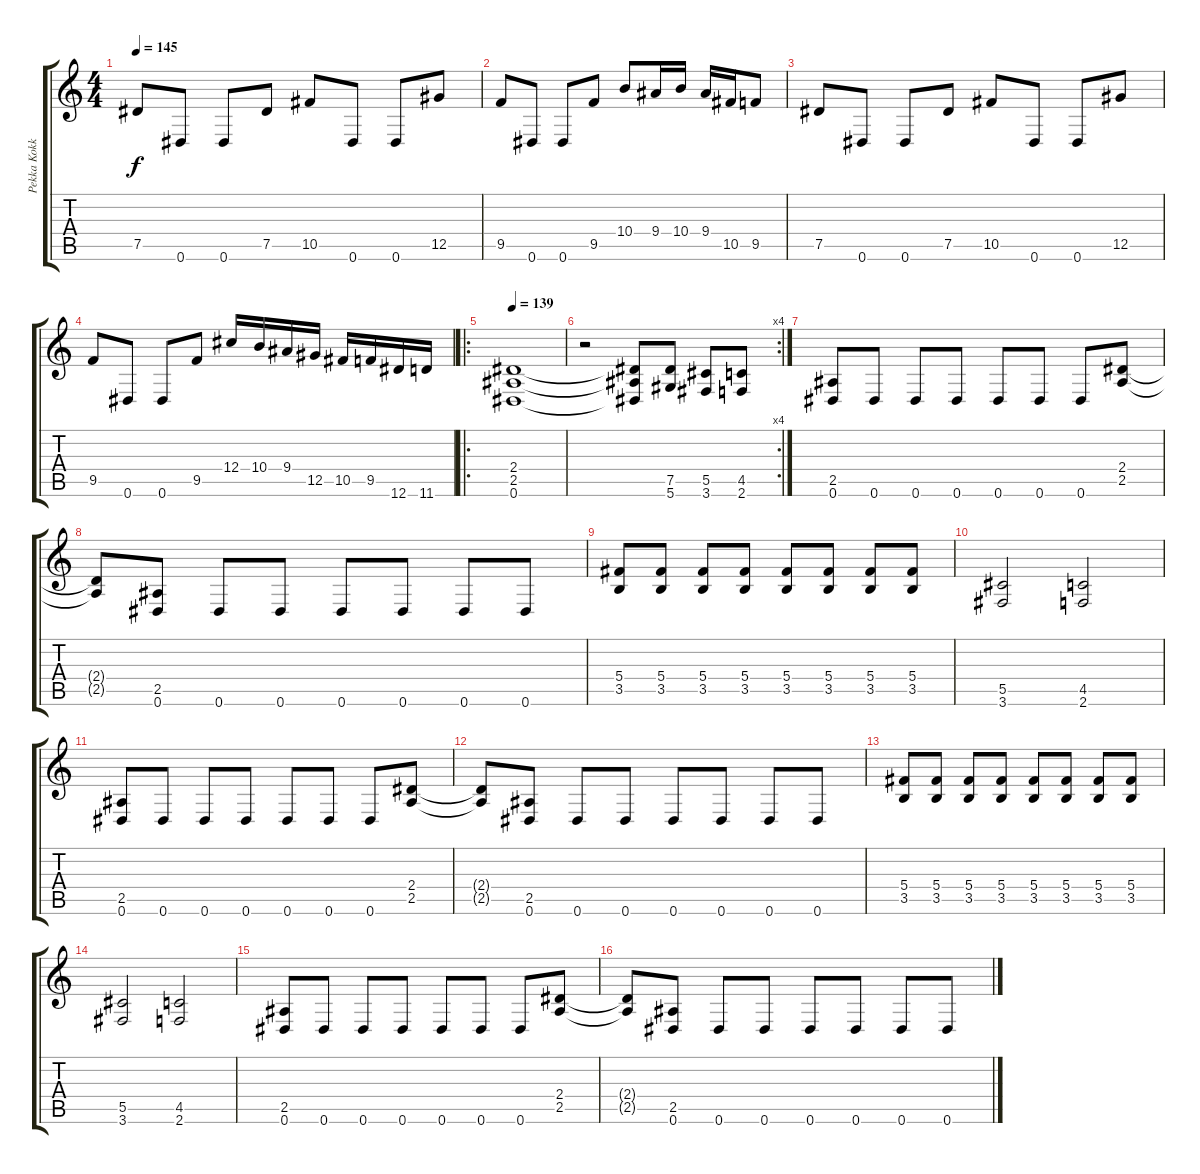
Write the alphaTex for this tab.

\track ("Pekka Kokko " "Pekka Kokk") {instrument distortionguitar}
\staff {score tabs}
\tuning (Eb4 Bb3 Gb3 Db3 Ab2 Eb2) {hide}
\ts (4 4)
\tempo 145
\clef g2
\ks c
7.5.8{dy f} 0.6.8 0.6.8 7.5.8 10.5.8 0.6.8 0.6.8 12.5.8 |
9.5.8 0.6.8 0.6.8 9.5.8 10.4.8 9.4.16 10.4.16 9.4.16 10.5.16 9.5.8 |
7.5.8 0.6.8 0.6.8 7.5.8 10.5.8 0.6.8 0.6.8 12.5.8 |
9.5.8 0.6.8 0.6.8 9.5.8 12.4.16 10.4.16 9.4.16 12.5.16 10.5.16 9.5.16 12.6.16 11.6.16 |
\ro
\tempo 139
(2.4 2.5 0.6).1 |
\rc 4
r.2 (2.4{t} 2.5{t} 0.6{t}).8 (7.5 5.6).8 (5.5 3.6).8 (4.5 2.6).8 |
(2.5 0.6).8 0.6.8 0.6.8 0.6.8 0.6.8 0.6.8 0.6.8 (2.4 2.5).8 |
(2.4{t} 2.5{t}).8 (2.5 0.6).8 0.6.8 0.6.8 0.6.8 0.6.8 0.6.8 0.6.8 |
(5.4 3.5).8 (5.4 3.5).8 (5.4 3.5).8 (5.4 3.5).8 (5.4 3.5).8 (5.4 3.5).8 (5.4 3.5).8 (5.4 3.5).8 |
(5.5 3.6).2 (4.5 2.6).2 |
(2.5 0.6).8 0.6.8 0.6.8 0.6.8 0.6.8 0.6.8 0.6.8 (2.4 2.5).8 |
(2.4{t} 2.5{t}).8 (2.5 0.6).8 0.6.8 0.6.8 0.6.8 0.6.8 0.6.8 0.6.8 |
(5.4 3.5).8 (5.4 3.5).8 (5.4 3.5).8 (5.4 3.5).8 (5.4 3.5).8 (5.4 3.5).8 (5.4 3.5).8 (5.4 3.5).8 |
(5.5 3.6).2 (4.5 2.6).2 |
(2.5 0.6).8 0.6.8 0.6.8 0.6.8 0.6.8 0.6.8 0.6.8 (2.4 2.5).8 |
(2.4{t} 2.5{t}).8 (2.5 0.6).8 0.6.8 0.6.8 0.6.8 0.6.8 0.6.8 0.6.8
